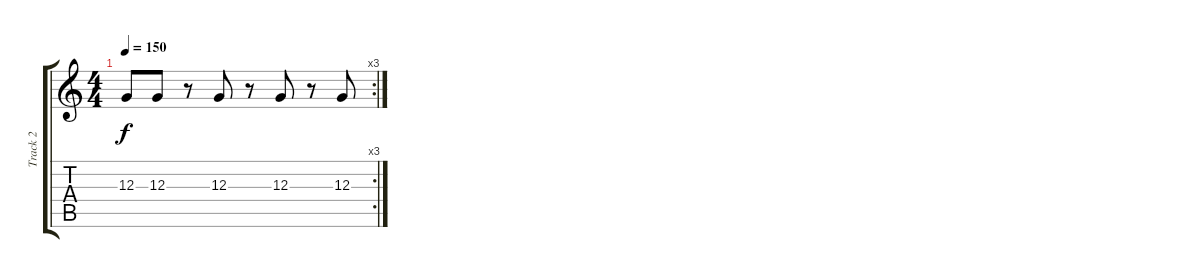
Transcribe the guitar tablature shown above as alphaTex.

\track ("Track 2" "Track 2") {instrument lead5charang}
\staff {score tabs}
\tuning (E4 B3 G3 D3 A2 E2) {hide}
\rc 3
\ts (4 4)
\tempo 150
\clef g2
\ks c
12.3.8{dy f} 12.3.8 r.8 12.3.8 r.8 12.3.8 r.8 12.3.8
